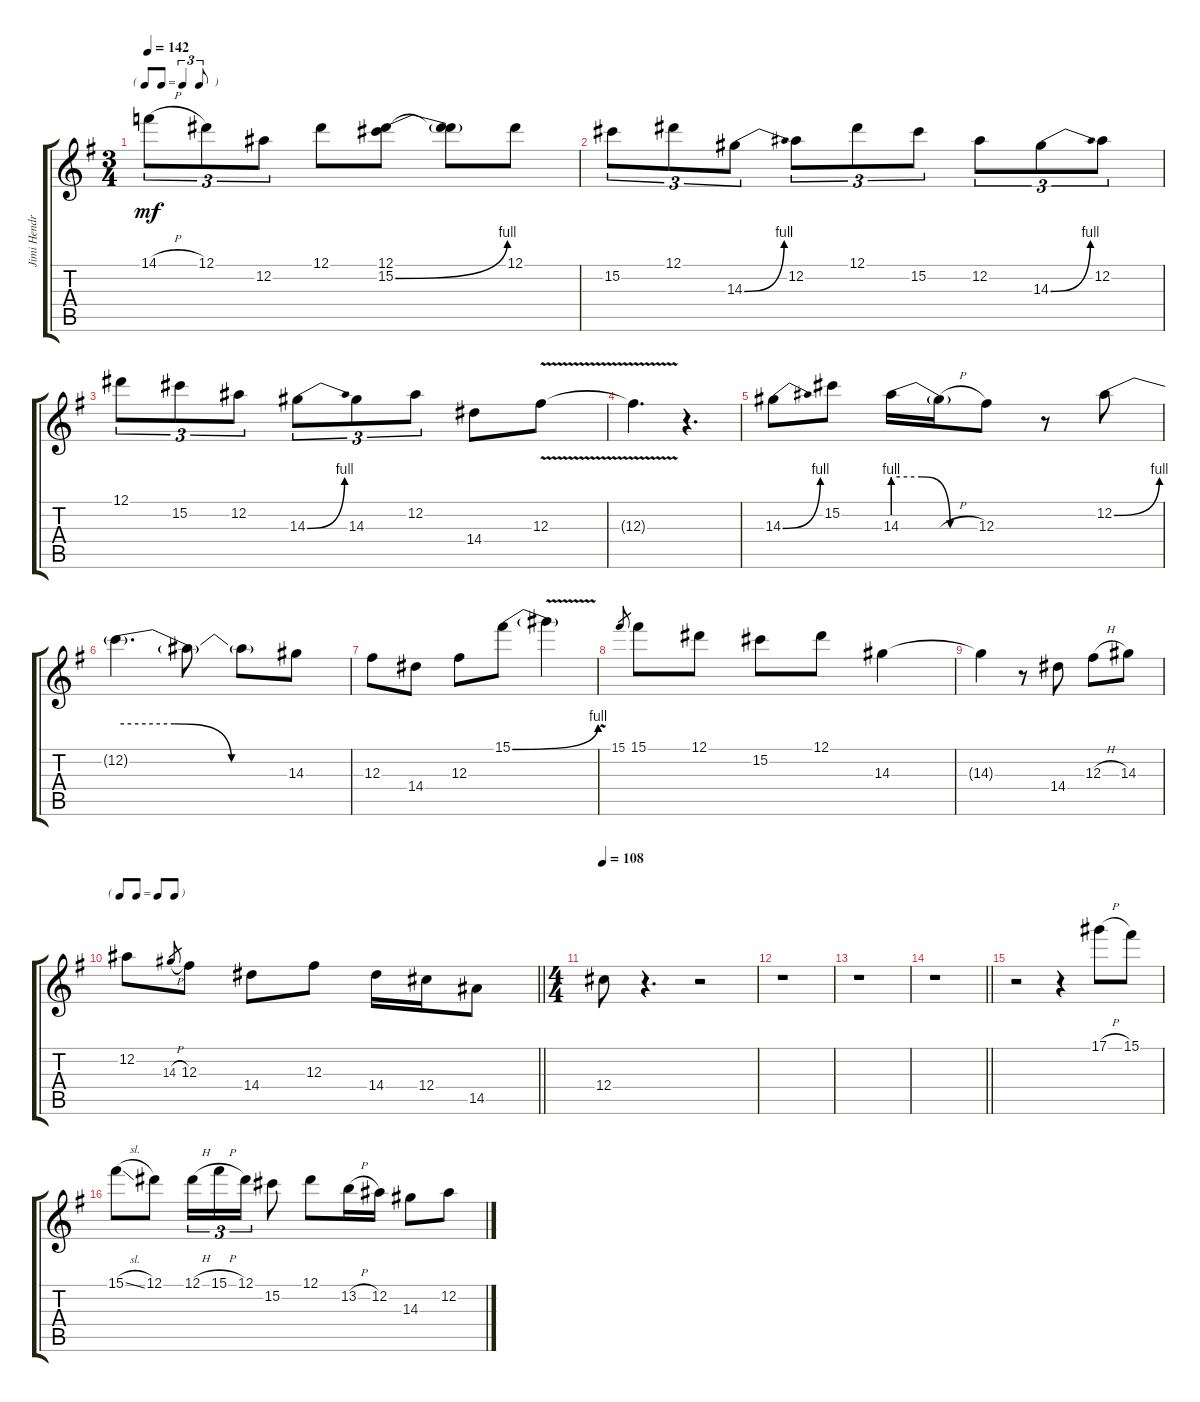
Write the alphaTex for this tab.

\track ("Jimi Hendrix-Overdrive (Fuzz Face) (Tune" "Jimi Hendr") {instrument overdrivenguitar}
\staff {score tabs}
\tuning (Eb4 Bb3 Gb3 Db3 Ab2 Eb2) {hide}
\ts (3 4)
\tf triplet8th
\tempo 142
\clef g2
\ks g
14.1{h}.8{tu (3 2) dy mf} 12.1.8{tu (3 2)} 12.2.8{tu (3 2)} 12.1.8 (12.1 15.2{be (bend 0 0 60 4)}).8 (12.1{t} 15.2{t}).8 12.1.8 |
15.2.8{tu (3 2)} 12.1.8{tu (3 2)} 14.3{be (bend 0 0 60 4)}.8{tu (3 2)} 12.2.8{tu (3 2)} 12.1.8{tu (3 2)} 15.2.8{tu (3 2)} 12.2.8{tu (3 2)} 14.3{be (bend 0 0 60 4)}.8{tu (3 2)} 12.2.8{tu (3 2)} |
12.1.8{tu (3 2)} 15.2.8{tu (3 2)} 12.2.8{tu (3 2)} 14.3{be (bend 0 0 60 4)}.8{tu (3 2)} 14.3.8{tu (3 2)} 12.2.8{tu (3 2)} 14.4.8 12.3{v}.8 |
12.3{v t}.4{d} r.4{d} |
14.3{be (bend 0 0 60 4)}.8 15.2.8 14.3{be (custom 0 4 20 4 40 0 60 0)}.16 14.3{h t}.16 12.3.8 r.8 12.2{be (bend 0 0 60 4)}.8 |
12.2{be (custom 0 4 20 4 40 0 60 0) t}.4{d} 12.2{t}.8 12.2{t}.8 14.3.8 |
12.3.8 14.4.8 12.3.8 15.1{be (bend 0 0 60 4)}.8 15.1{v t}.4 |
15.1.8{gr} 15.1.8 12.1.8 15.2.8 12.1.8 14.3.4 |
14.3{t}.4 r.8 14.4.8 12.3{h}.8 14.3.8 |
\tf none
\barLineRight lightlight
12.2.8 14.3{h}.8{gr} 12.3.8 14.4.8 12.3.8 14.4.16 12.4.16 14.5.8 |
\ts (4 4)
\tempo 108
12.4.8 r.4{d} r.2 |
r.1 |
r.1 |
\barLineRight lightlight
r.1 |
r.2 r.4 17.1{h}.8 15.1.8 |
15.1{sl}.8 12.1.8 12.1{h}.16{tu (3 2)} 15.1{h}.16{tu (3 2)} 12.1.16{tu (3 2)} 15.2.8 12.1.8 13.2{h}.16 12.2.16 14.3.8 12.2.8
